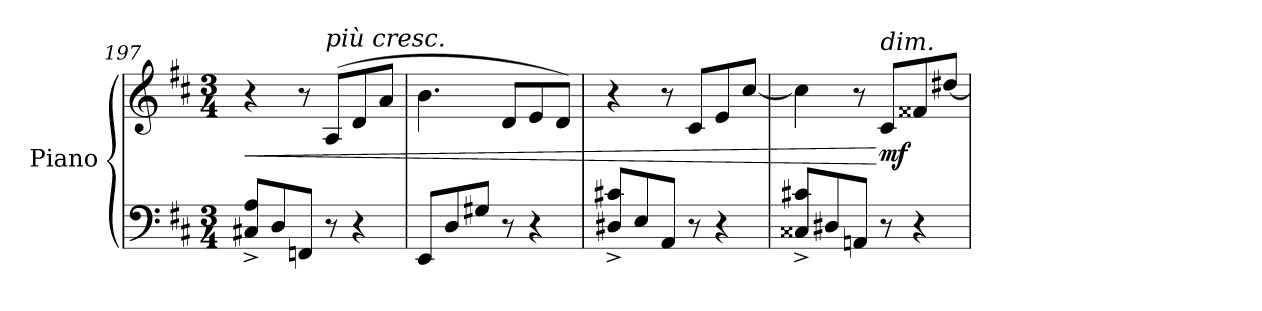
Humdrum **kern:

**kern	**kern	**dynam
*part1	*part1	*part1
*staff2	*staff1	*staff1/2
*I"Piano	*	*
*I'Pno	*	*
*clefF4	*clefG2	*
*k[f#c#]	*k[f#c#]	*
*M3/4	*M3/4	*
=197	=197	=197
!	!	!LO:HP:b
8C#X/^ 8A/^L	4r	<
8D/	.	.
8FFn/J	8r	.
!	!LO:TX:a:i:t=più cresc.	!
8r	(8A/L	.
4r	8d/	.
.	8a/J	.
=198	=198	=198
8EE/L	4.b\	.
8D/	.	.
8G#X/J	.	.
8r	8d/L	.
4r	8e/	.
.	8d/J)	.
!!LO:PB:g=z
=199	=199	=199
8D#X/^ 8c#X/^L	4r	.
8E/	.	.
8AA/J	8r	.
8r	8c#/L	.
4r	8e/	.
.	[8cc#/J	.
=200	=200	=200
8C##X/^ 8c#X/^L	4cc#\]	.
8D#X/	.	.
8AAn/J	8r	.
!	!LO:TX:a:i:t=dim.	!
!	!	!LO:DY:n=1:b
8r	8c#/L	[ mf
4r	8f##X/	.
.	[8dd#X/J	.
=	=	=
*-	*-	*-
